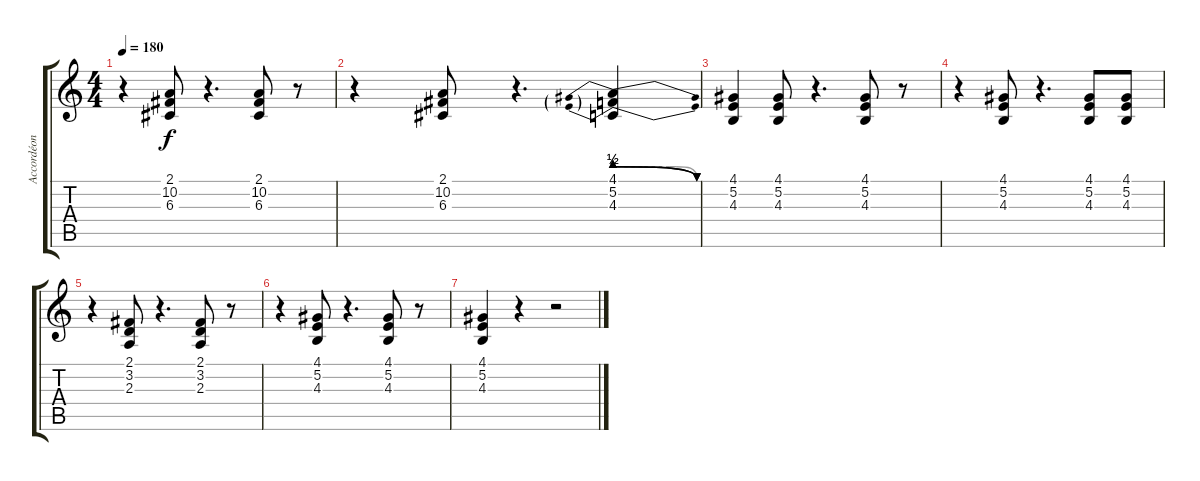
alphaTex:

\track ("Accordéon" "Accordéon") {instrument accordion}
\staff {score tabs}
\tuning (E4 B3 G3 D3 A2 E2) {hide}
\ts (4 4)
\tempo 180
\clef g2
\ks c
r.4{dy f} (2.1 10.2 6.3).8 r.4{d} (2.1 10.2 6.3).8 r.8 |
r.4 (2.1 10.2 6.3).8 r.4{d} (4.1{be (prebendrelease 0 2 60 0)} 5.2{be (prebendrelease 0 2 60 0)} 4.3{be (custom 0 2 20 2 40 2 45 2 60 0)}).4 |
(4.1 5.2 4.3).4 (4.1 5.2 4.3).8 r.4{d} (4.1 5.2 4.3).8 r.8 |
r.4 (4.1 5.2 4.3).8 r.4{d} (4.1 5.2 4.3).8 (4.1 5.2 4.3).8 |
r.4 (2.1 3.2 2.3).8 r.4{d} (2.1 3.2 2.3).8 r.8 |
r.4 (4.1 5.2 4.3).8 r.4{d} (4.1 5.2 4.3).8 r.8 |
(4.1 5.2 4.3).4 r.4 r.2
